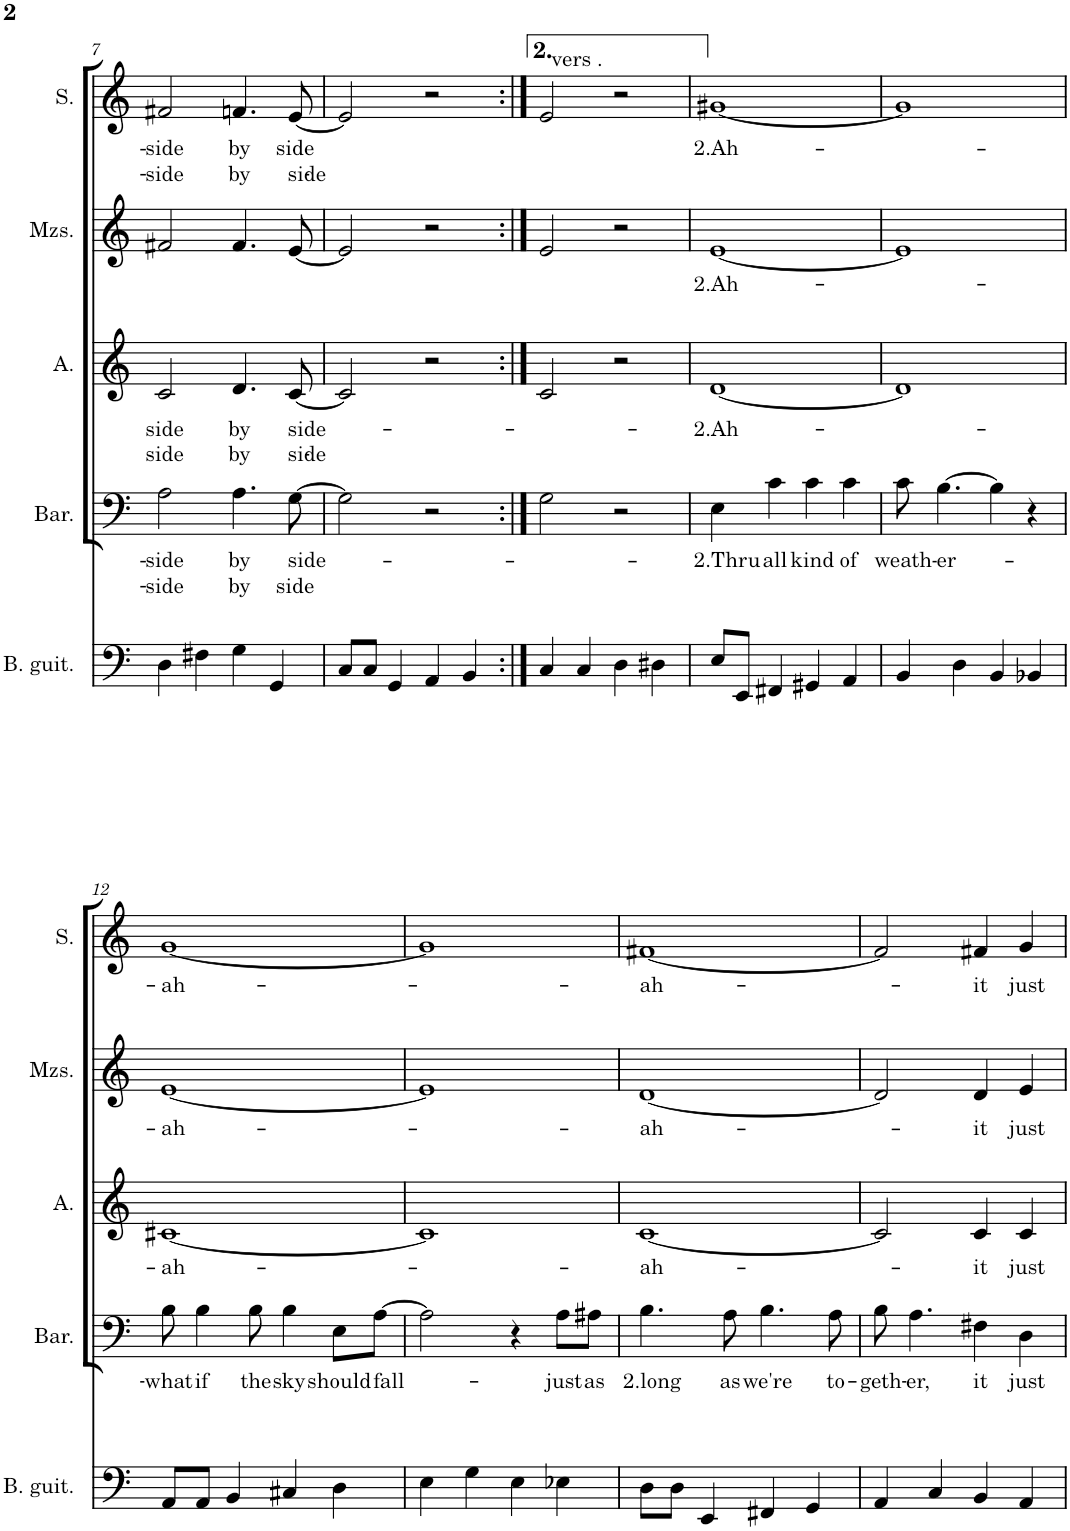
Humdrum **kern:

**kern	**kern	**text	**text	**kern	**text	**text	**kern	**text	**kern	**text	**text
*part5	*part4	*part4	*part4	*part3	*part3	*part3	*part2	*part2	*part1	*part1	*part1
*staff5	*staff4	*staff4	*staff4	*staff3	*staff3	*staff3	*staff2	*staff2	*staff1	*staff1	*staff1
*I"Basguitar	*I"Baryton	*	*	*I"Alto	*	*	*I"Mezzosopran	*	*I"Soprano	*	*
*I'B. guit.	*I'Bar.	*	*	*I'A.	*	*	*I'Mzs.	*	*I'S.	*	*
!!LO:PB:g=z
*clefF4	*clefF4	*	*	*clefG2	*	*	*clefG2	*	*clefG2	*	*
*Trd7c12	*	*	*	*	*	*	*	*	*	*	*
*k[]	*k[]	*	*	*k[]	*	*	*k[]	*	*k[]	*	*
*M2/2	*M2/2	*	*	*M2/2	*	*	*M2/2	*	*M2/2	*	*
*met(c|)	*met(c|)	*	*	*met(c|)	*	*	*met(c|)	*	*met(c|)	*	*
=7	=7	=7	=7	=7	=7	=7	=7	=7	=7	=7	=7
!	!	!LO:LY:b	!LO:LY:b	!	!LO:LY:b	!LO:LY:b	!	!	!	!LO:LY:b	!LO:LY:b
4D\	2A\	-side	-side	2c/	side	side	2f#X/	.	2f#X/	-side	-side
4F#X\	.	.	.	.	.	.	.	.	.	.	.
!	!	!LO:LY:b	!LO:LY:b	!	!LO:LY:b	!LO:LY:b	!	!	!	!LO:LY:b	!LO:LY:b
4G\	4.A\	by	by	4.d/	by	by	4.f#/	.	4.fn/	by	by
4GG/	.	.	.	.	.	.	.	.	.	.	.
!	!	!LO:LY:b	!LO:LY:b	!	!LO:LY:b	!LO:LY:b	!	!	!	!LO:LY:b	!LO:LY:b
.	[8G\	side-	side	[8c/	side-	side-	[8e/	.	[8e/	side	side-
=8	=8	=8	=8	=8	=8	=8	=8	=8	=8	=8	=8
8C/L	2G\]	.	.	2c/]	.	.	2e/]	.	2e/]	.	.
8C/J	.	.	.	.	.	.	.	.	.	.	.
4GG/	.	.	.	.	.	.	.	.	.	.	.
4AA/	2r	.	.	2r	.	.	2r	.	2r	.	.
4BB/	.	.	.	.	.	.	.	.	.	.	.
=9:|!	=9:|!	=9:|!	=9:|!	=9:|!	=9:|!	=9:|!	=9:|!	=9:|!	=9:|!	=9:|!	=9:|!
!	!	!	!	!	!	!	!	!	!LO:TX:a:t=vers .	!	!
4C/	2G\	.	.	2c/	.	.	2e/	.	2e/	.	.
4C/	.	.	.	.	.	.	.	.	.	.	.
4D\	2r	.	.	2r	.	.	2r	.	2r	.	.
4D#X\	.	.	.	.	.	.	.	.	.	.	.
=10	=10	=10	=10	=10	=10	=10	=10	=10	=10	=10	=10
!	!	!LO:LY:b	!	!	!LO:LY:b	!	!	!LO:LY:b	!	!LO:LY:b	!
8E/L	4E\	2.Thru	.	[1d	2.Ah-	.	[1e	2.Ah-	[1g#X	2.Ah-	.
8EE/J	.	.	.	.	.	.	.	.	.	.	.
!	!	!LO:LY:b	!	!	!	!	!	!	!	!	!
4FF#X/	4c\	all	.	.	.	.	.	.	.	.	.
!	!	!LO:LY:b	!	!	!	!	!	!	!	!	!
4GG#X/	4c\	kind	.	.	.	.	.	.	.	.	.
!	!	!LO:LY:b	!	!	!	!	!	!	!	!	!
4AA/	4c\	of	.	.	.	.	.	.	.	.	.
=11	=11	=11	=11	=11	=11	=11	=11	=11	=11	=11	=11
!	!	!LO:LY:b	!	!	!	!	!	!	!	!	!
4BB/	8c\	weath-	.	1d]	.	.	1e]	.	1g#]	.	.
!	!	!LO:LY:b	!	!	!	!	!	!	!	!	!
.	[4.B\	-er-	.	.	.	.	.	.	.	.	.
4D\	.	.	.	.	.	.	.	.	.	.	.
4BB/	4B\]	.	.	.	.	.	.	.	.	.	.
4BB-X/	4r	.	.	.	.	.	.	.	.	.	.
!!LO:LB:g=z
=12	=12	=12	=12	=12	=12	=12	=12	=12	=12	=12	=12
!	!	!LO:LY:b	!	!	!LO:LY:b	!	!	!LO:LY:b	!	!LO:LY:b	!
8AA/L	8B\	-what	.	[1c#X	-ah-	.	[1e	-ah-	[1g	-ah-	.
!	!	!LO:LY:b	!	!	!	!	!	!	!	!	!
8AA/J	4B\	if	.	.	.	.	.	.	.	.	.
4BB/	.	.	.	.	.	.	.	.	.	.	.
!	!	!LO:LY:b	!	!	!	!	!	!	!	!	!
.	8B\	the	.	.	.	.	.	.	.	.	.
!	!	!LO:LY:b	!	!	!	!	!	!	!	!	!
4C#X/	4B\	sky	.	.	.	.	.	.	.	.	.
!	!	!LO:LY:b	!	!	!	!	!	!	!	!	!
4D\	8E\L	should	.	.	.	.	.	.	.	.	.
!	!	!LO:LY:b	!	!	!	!	!	!	!	!	!
.	[8A\J	fall-	.	.	.	.	.	.	.	.	.
=13	=13	=13	=13	=13	=13	=13	=13	=13	=13	=13	=13
4E\	2A\]	.	.	1c#]	.	.	1e]	.	1g]	.	.
4G\	.	.	.	.	.	.	.	.	.	.	.
4E\	4r	.	.	.	.	.	.	.	.	.	.
!	!	!LO:LY:b	!	!	!	!	!	!	!	!	!
4E-X\	8A\L	-just	.	.	.	.	.	.	.	.	.
!	!	!LO:LY:b	!	!	!	!	!	!	!	!	!
.	8A#X\J	as	.	.	.	.	.	.	.	.	.
=14	=14	=14	=14	=14	=14	=14	=14	=14	=14	=14	=14
!	!	!LO:LY:b	!	!	!LO:LY:b	!	!	!LO:LY:b	!	!LO:LY:b	!
8D\L	4.B\	2.long	.	[1c	-ah-	.	[1d	-ah-	[1f#X	-ah-	.
8D\J	.	.	.	.	.	.	.	.	.	.	.
4EE/	.	.	.	.	.	.	.	.	.	.	.
!	!	!LO:LY:b	!	!	!	!	!	!	!	!	!
.	8A\	as	.	.	.	.	.	.	.	.	.
!	!	!LO:LY:b	!	!	!	!	!	!	!	!	!
4FF#X/	4.B\	we're	.	.	.	.	.	.	.	.	.
4GG/	.	.	.	.	.	.	.	.	.	.	.
!	!	!LO:LY:b	!	!	!	!	!	!	!	!	!
.	8A\	to-	.	.	.	.	.	.	.	.	.
=15	=15	=15	=15	=15	=15	=15	=15	=15	=15	=15	=15
!	!	!LO:LY:b	!	!	!	!	!	!	!	!	!
4AA/	8B\	-geth-	.	2c/]	.	.	2d/]	.	2f#/]	.	.
!	!	!LO:LY:b	!	!	!	!	!	!	!	!	!
.	4.A\	-er,	.	.	.	.	.	.	.	.	.
4C/	.	.	.	.	.	.	.	.	.	.	.
!	!	!LO:LY:b	!	!	!LO:LY:b	!	!	!LO:LY:b	!	!LO:LY:b	!
4BB/	4F#X\	it	.	4c/	-it	.	4d/	-it	4f#X/	-it	.
!	!	!LO:LY:b	!	!	!LO:LY:b	!	!	!LO:LY:b	!	!LO:LY:b	!
4AA/	4D\	just	.	4c/	just	.	4e/	just	4g/	just	.
=	=	=	=	=	=	=	=	=	=	=	=
*-	*-	*-	*-	*-	*-	*-	*-	*-	*-	*-	*-
